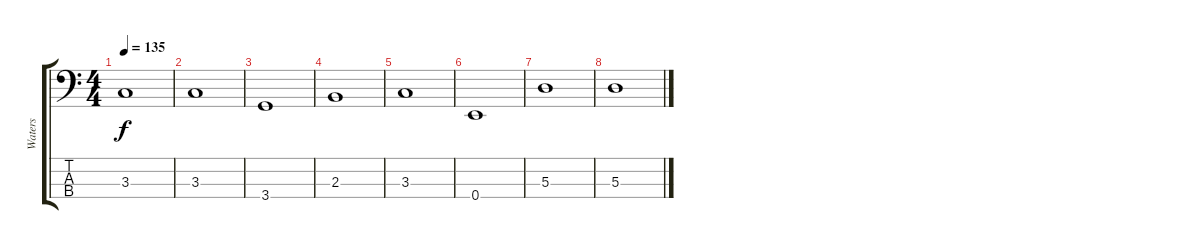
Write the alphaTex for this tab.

\track ("Waters" "Waters") {instrument acousticbass}
\staff {score tabs}
\tuning (G2 D2 A1 E1) {hide}
\ts (4 4)
\tempo 135
\clef f4
\ks c
3.3.1{dy f} |
3.3.1 |
3.4.1 |
2.3.1 |
3.3.1 |
0.4.1 |
5.3.1 |
5.3.1
